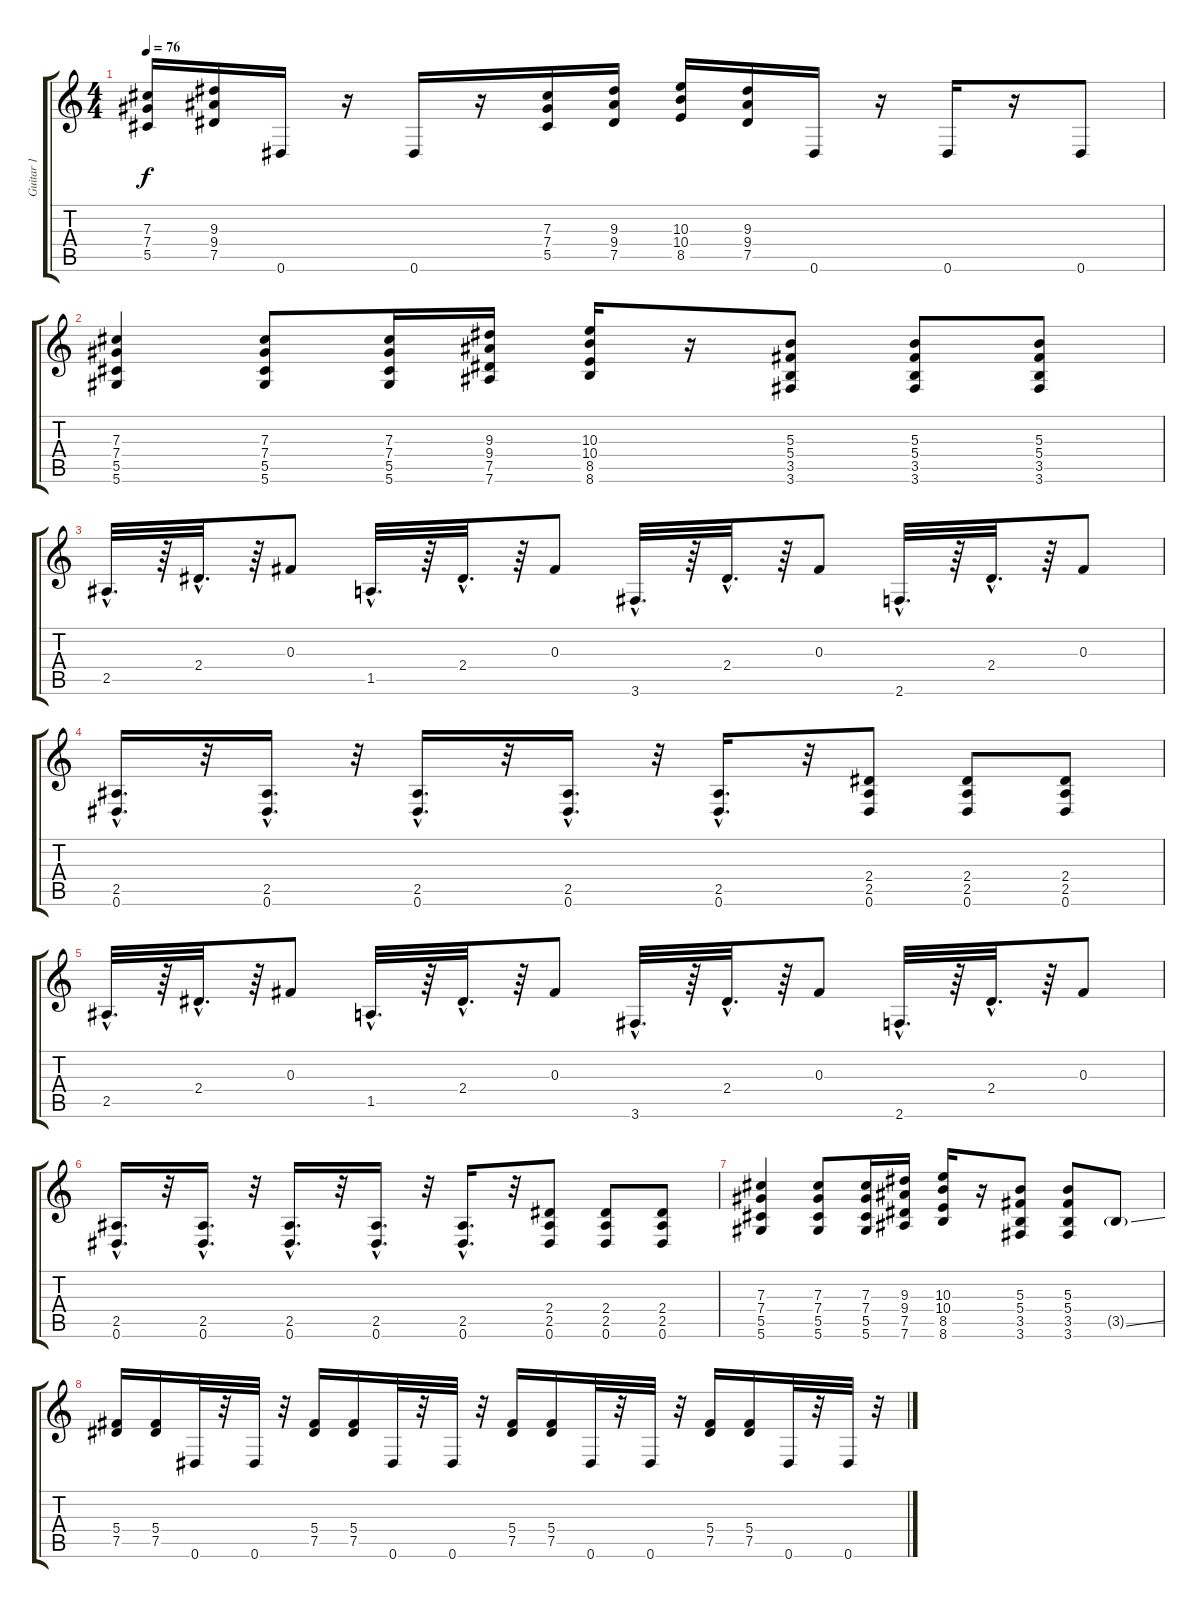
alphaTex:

\track ("Guitar 1" "Guitar 1") {instrument distortionguitar}
\staff {score tabs}
\tuning (Eb4 Bb3 Gb3 Db3 Ab2 Eb2) {hide}
\ts (4 4)
\tempo 76
\clef g2
\ks c
(7.3 7.4 5.5).16{dy f} (9.3 9.4 7.5).16 0.6.16 r.16 0.6.16 r.16 (7.3 7.4 5.5).16 (9.3 9.4 7.5).16 (10.3 10.4 8.5).16 (9.3 9.4 7.5).16 0.6.16 r.16 0.6.16 r.16 0.6.8 |
(7.3 7.4 5.5 5.6).4 (7.3 7.4 5.5 5.6).8 (7.3 7.4 5.5 5.6).16 (9.3 9.4 7.5 7.6).16 (10.3 10.4 8.5 8.6).16 r.16 (5.3 5.4 3.5 3.6).8 (5.3 5.4 3.5 3.6).8 (5.3 5.4 3.5 3.6).8 |
2.5{hac}.32{d} r.64 2.4{hac}.32{d} r.64 0.3.8 1.5{hac}.32{d} r.64 2.4{hac}.32{d} r.64 0.3.8 3.6{hac}.32{d} r.64 2.4{hac}.32{d} r.64 0.3.8 2.6{hac}.32{d} r.64 2.4{hac}.32{d} r.64 0.3.8 |
(2.5{hac} 0.6{hac}).16{d} r.32 (2.5{hac} 0.6{hac}).16{d} r.32 (2.5{hac} 0.6{hac}).16{d} r.32 (2.5{hac} 0.6{hac}).16{d} r.32 (2.5{hac} 0.6{hac}).16{d} r.32 (2.4 2.5 0.6).8 (2.4 2.5 0.6).8 (2.4 2.5 0.6).8 |
2.5{hac}.32{d} r.64 2.4{hac}.32{d} r.64 0.3.8 1.5{hac}.32{d} r.64 2.4{hac}.32{d} r.64 0.3.8 3.6{hac}.32{d} r.64 2.4{hac}.32{d} r.64 0.3.8 2.6{hac}.32{d} r.64 2.4{hac}.32{d} r.64 0.3.8 |
(2.5{hac} 0.6{hac}).16{d} r.32 (2.5{hac} 0.6{hac}).16{d} r.32 (2.5{hac} 0.6{hac}).16{d} r.32 (2.5{hac} 0.6{hac}).16{d} r.32 (2.5{hac} 0.6{hac}).16{d} r.32 (2.4 2.5 0.6).8 (2.4 2.5 0.6).8 (2.4 2.5 0.6).8 |
(7.3 7.4 5.5 5.6).4 (7.3 7.4 5.5 5.6).8 (7.3 7.4 5.5 5.6).16 (9.3 9.4 7.5 7.6).16 (10.3 10.4 8.5 8.6).16 r.16 (5.3 5.4 3.5 3.6).8 (5.3 5.4 3.5 3.6).8 3.5{ss g}.8 |
(5.4 7.5).16 (5.4 7.5).16 0.6.32 r.32 0.6.32 r.32 (5.4 7.5).16 (5.4 7.5).16 0.6.32 r.32 0.6.32 r.32 (5.4 7.5).16 (5.4 7.5).16 0.6.32 r.32 0.6.32 r.32 (5.4 7.5).16 (5.4 7.5).16 0.6.32 r.32 0.6.32 r.32
